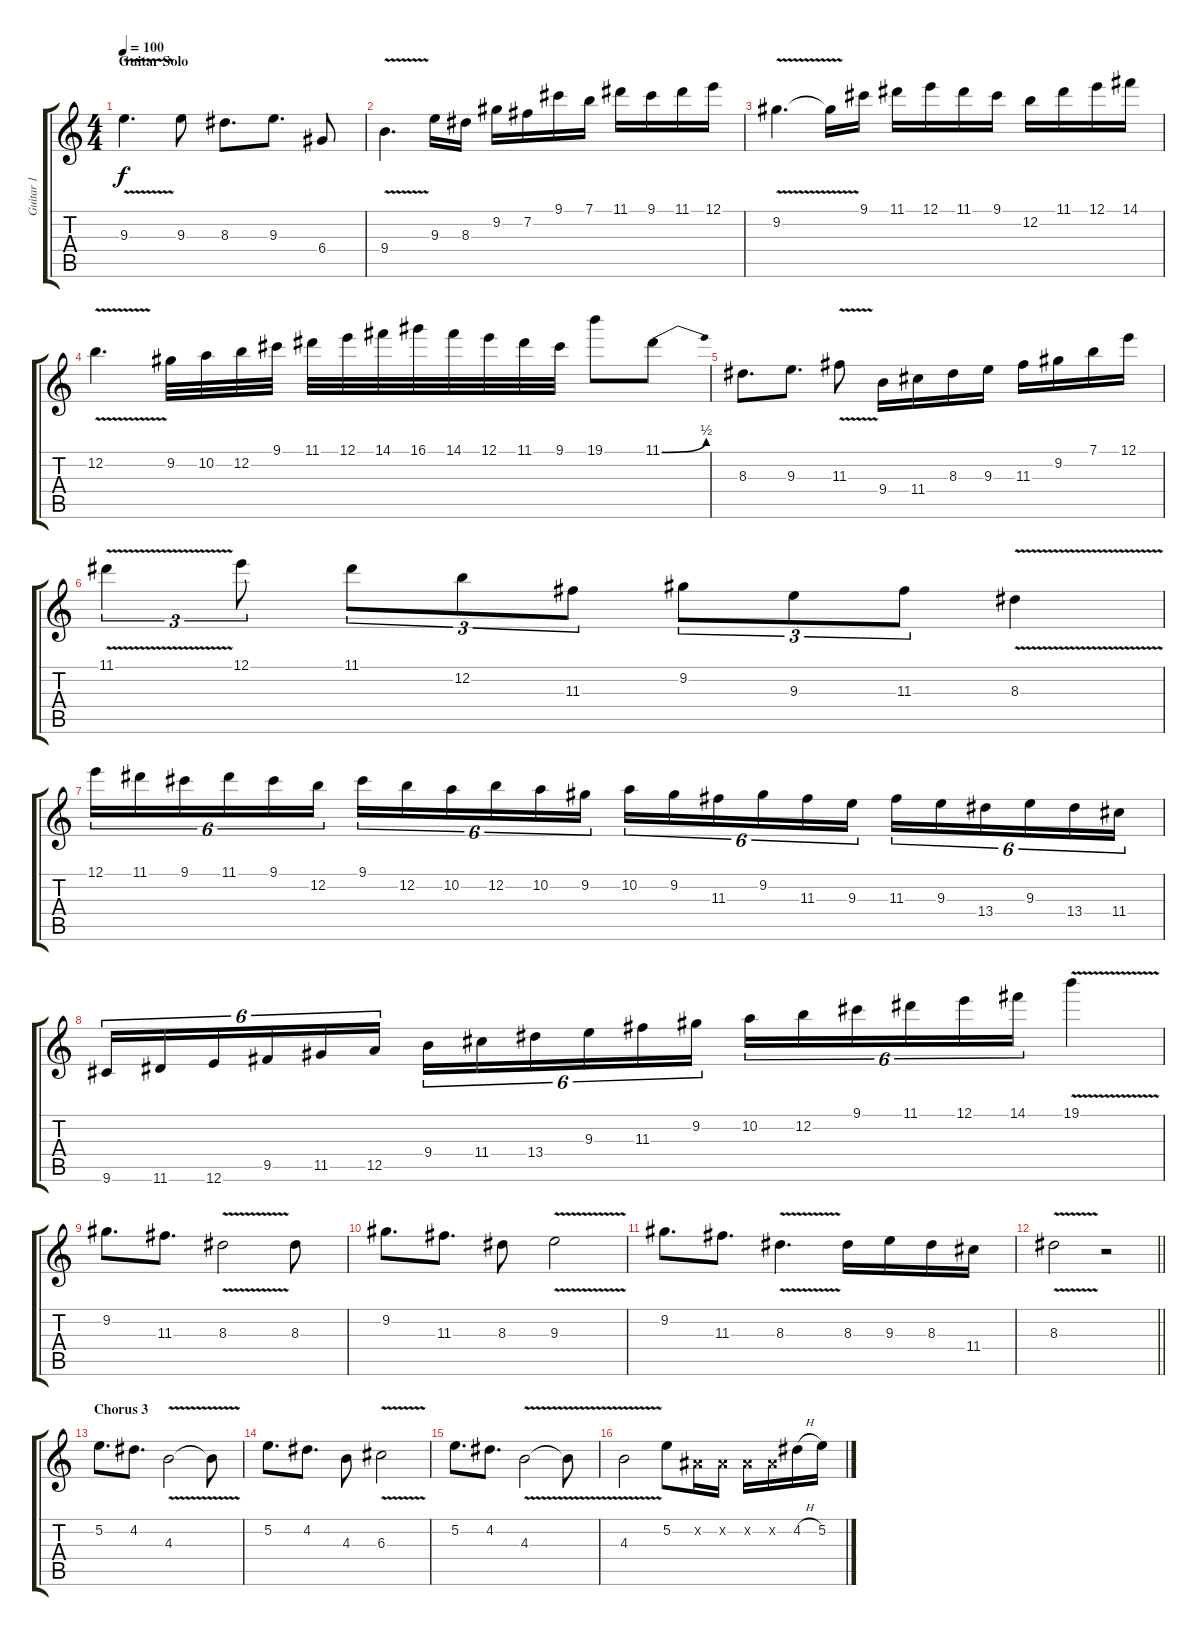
\track ("Guitar 1" "Guitar 1") {instrument distortionguitar}
\staff {score tabs}
\tuning (E4 B3 G3 D3 A2 E2) {hide}
\ts (4 4)
\section ("" "Guitar Solo")
\tempo 100
\clef g2
\ks c
9.3{v}.4{d dy f} 9.3.8 8.3.8{d} 9.3.8{d} 6.4.8 |
9.4{v}.4{d} 9.3.16 8.3.16 9.2.16 7.2.16 9.1.16 7.1.16 11.1.16 9.1.16 11.1.16 12.1.16 |
9.2{v}.4{d} 9.2{t}.16 9.1.16 11.1.16 12.1.16 11.1.16 9.1.16 12.2.16 11.1.16 12.1.16 14.1.16 |
12.2{v}.4{d} 9.2.32 10.2.32 12.2.32 9.1.32 11.1.32 12.1.32 14.1.32 16.1.32 14.1.32 12.1.32 11.1.32 9.1.32 19.1.8 11.1{be (bend 0 0 60 2)}.8 |
8.3.8{d} 9.3.8{d} 11.3{v}.8 9.4.16 11.4.16 8.3.16 9.3.16 11.3.16 9.2.16 7.1.16 12.1.16 |
11.1{v}.4{tu (3 2)} 12.1.8{tu (3 2)} 11.1.8{tu (3 2)} 12.2.8{tu (3 2)} 11.3.8{tu (3 2)} 9.2.8{tu (3 2)} 9.3.8{tu (3 2)} 11.3.8{tu (3 2)} 8.3{v}.4 |
12.1.16{tu (6 4) beam merge} 11.1.16{tu (6 4) beam merge} 9.1.16{tu (6 4) beam merge} 11.1.16{tu (6 4) beam merge} 9.1.16{tu (6 4) beam merge} 12.2.16{tu (6 4)} 9.1.16{tu (6 4)} 12.2.16{tu (6 4)} 10.2.16{tu (6 4)} 12.2.16{tu (6 4)} 10.2.16{tu (6 4)} 9.2.16{tu (6 4)} 10.2.16{tu (6 4)} 9.2.16{tu (6 4)} 11.3.16{tu (6 4)} 9.2.16{tu (6 4)} 11.3.16{tu (6 4)} 9.3.16{tu (6 4)} 11.3.16{tu (6 4)} 9.3.16{tu (6 4)} 13.4.16{tu (6 4)} 9.3.16{tu (6 4)} 13.4.16{tu (6 4)} 11.4.16{tu (6 4)} |
9.6.16{tu (6 4)} 11.6.16{tu (6 4)} 12.6.16{tu (6 4)} 9.5.16{tu (6 4)} 11.5.16{tu (6 4)} 12.5.16{tu (6 4)} 9.4.16{tu (6 4)} 11.4.16{tu (6 4)} 13.4.16{tu (6 4)} 9.3.16{tu (6 4)} 11.3.16{tu (6 4)} 9.2.16{tu (6 4)} 10.2.16{tu (6 4)} 12.2.16{tu (6 4)} 9.1.16{tu (6 4)} 11.1.16{tu (6 4)} 12.1.16{tu (6 4)} 14.1.16{tu (6 4)} 19.1{v}.4 |
9.2.8{d volume 13} 11.3.8{d} 8.3{v}.2 8.3.8 |
9.2.8{d} 11.3.8{d} 8.3.8 9.3{v}.2 |
9.2.8{d} 11.3.8{d} 8.3{v}.4{d} 8.3.16 9.3.16 8.3.16 11.4.16 |
\barLineRight lightlight
8.3{v}.2 r.2 |
\section ("" "Chorus 3")
5.2.8{d} 4.2.8{d} 4.3{v}.2 4.3{t}.8 |
5.2.8{d} 4.2.8{d} 4.3.8 6.3{v}.2 |
5.2.8{d} 4.2.8{d} 4.3{v}.2 4.3{t}.8 |
4.3{v}.2 5.2.8 -1.2{x}.16 -1.2{x}.16 -1.2{x}.16 -1.2{x}.16 4.2{h}.16 5.2.16
